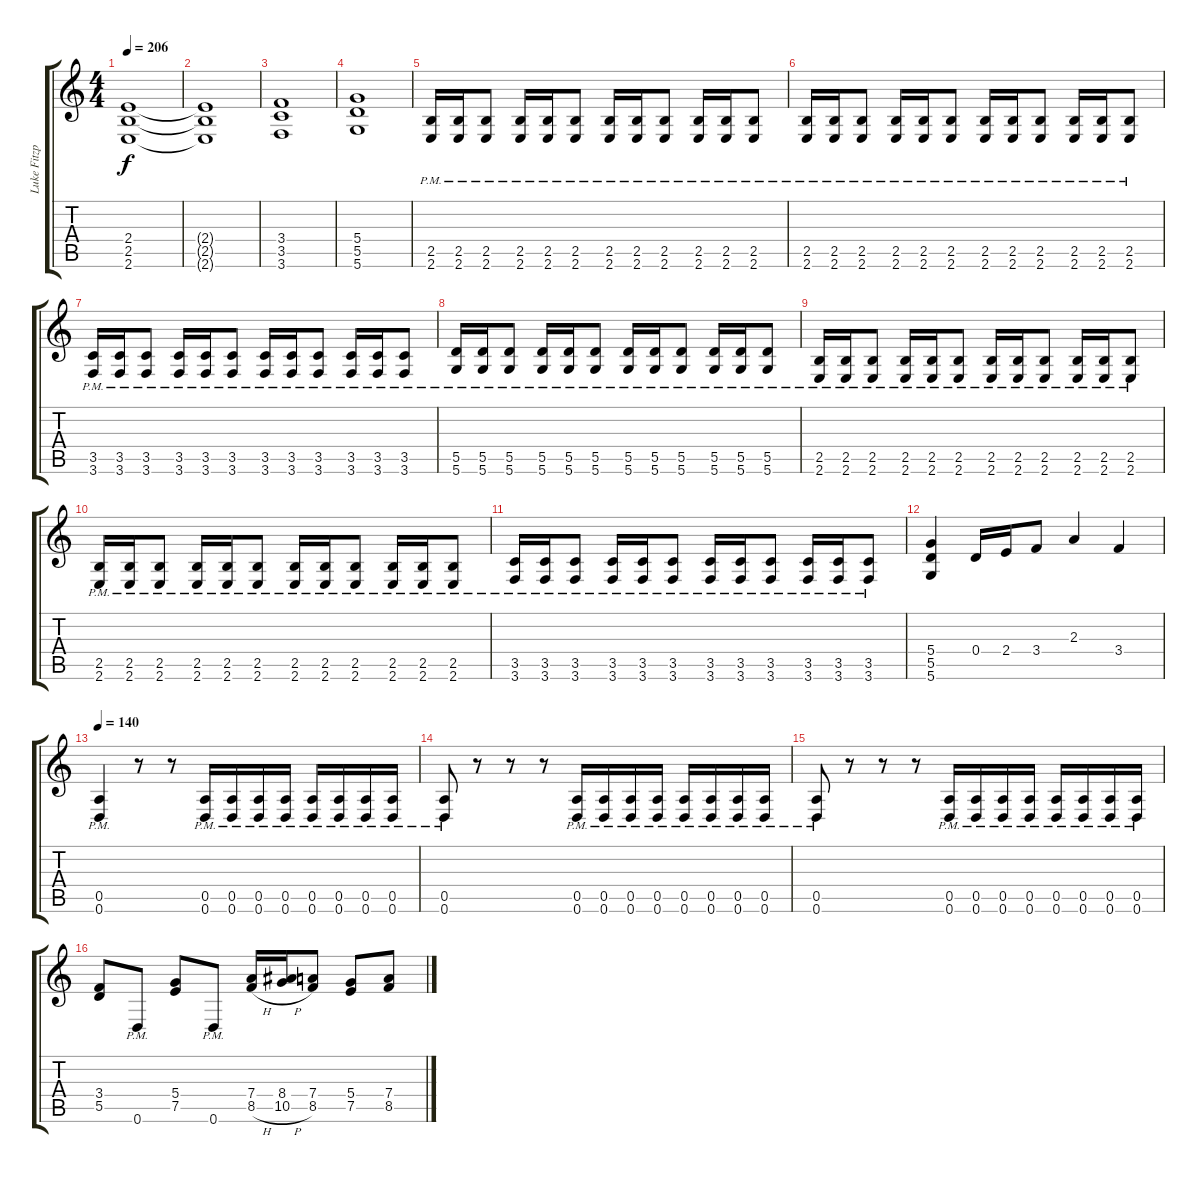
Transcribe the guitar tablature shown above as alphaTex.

\track ("Luke Fitzpatrick" "Luke Fitzp") {instrument distortionguitar}
\staff {score tabs}
\tuning (E4 B3 G3 D3 A2 D2) {hide}
\ts (4 4)
\tempo 206
\clef g2
\ks c
(2.4 2.5 2.6).1{dy f} |
(2.4{t} 2.5{t} 2.6{t}).1 |
(3.4 3.5 3.6).1 |
(5.4 5.5 5.6).1 |
(2.5{pm} 2.6{pm}).16 (2.5{pm} 2.6{pm}).16 (2.5{pm} 2.6{pm}).8 (2.5{pm} 2.6{pm}).16 (2.5{pm} 2.6{pm}).16 (2.5{pm} 2.6{pm}).8 (2.5{pm} 2.6{pm}).16 (2.5{pm} 2.6{pm}).16 (2.5{pm} 2.6{pm}).8 (2.5{pm} 2.6{pm}).16 (2.5{pm} 2.6{pm}).16 (2.5{pm} 2.6{pm}).8 |
(2.5{pm} 2.6{pm}).16 (2.5{pm} 2.6{pm}).16 (2.5{pm} 2.6{pm}).8 (2.5{pm} 2.6{pm}).16 (2.5{pm} 2.6{pm}).16 (2.5{pm} 2.6{pm}).8 (2.5{pm} 2.6{pm}).16 (2.5{pm} 2.6{pm}).16 (2.5{pm} 2.6{pm}).8 (2.5{pm} 2.6{pm}).16 (2.5{pm} 2.6{pm}).16 (2.5{pm} 2.6{pm}).8 |
(3.5{pm} 3.6{pm}).16 (3.5{pm} 3.6{pm}).16 (3.5{pm} 3.6{pm}).8 (3.5{pm} 3.6{pm}).16 (3.5{pm} 3.6{pm}).16 (3.5{pm} 3.6{pm}).8 (3.5{pm} 3.6{pm}).16 (3.5{pm} 3.6{pm}).16 (3.5{pm} 3.6{pm}).8 (3.5{pm} 3.6{pm}).16 (3.5{pm} 3.6{pm}).16 (3.5{pm} 3.6{pm}).8 |
(5.5{pm} 5.6{pm}).16 (5.5{pm} 5.6{pm}).16 (5.5{pm} 5.6{pm}).8 (5.5{pm} 5.6{pm}).16 (5.5{pm} 5.6{pm}).16 (5.5{pm} 5.6{pm}).8 (5.5{pm} 5.6{pm}).16 (5.5{pm} 5.6{pm}).16 (5.5{pm} 5.6{pm}).8 (5.5{pm} 5.6{pm}).16 (5.5{pm} 5.6{pm}).16 (5.5{pm} 5.6{pm}).8 |
(2.5{pm} 2.6{pm}).16 (2.5{pm} 2.6{pm}).16 (2.5{pm} 2.6{pm}).8 (2.5{pm} 2.6{pm}).16 (2.5{pm} 2.6{pm}).16 (2.5{pm} 2.6{pm}).8 (2.5{pm} 2.6{pm}).16 (2.5{pm} 2.6{pm}).16 (2.5{pm} 2.6{pm}).8 (2.5{pm} 2.6{pm}).16 (2.5{pm} 2.6{pm}).16 (2.5{pm} 2.6{pm}).8 |
(2.5{pm} 2.6{pm}).16 (2.5{pm} 2.6{pm}).16 (2.5{pm} 2.6{pm}).8 (2.5{pm} 2.6{pm}).16 (2.5{pm} 2.6{pm}).16 (2.5{pm} 2.6{pm}).8 (2.5{pm} 2.6{pm}).16 (2.5{pm} 2.6{pm}).16 (2.5{pm} 2.6{pm}).8 (2.5{pm} 2.6{pm}).16 (2.5{pm} 2.6{pm}).16 (2.5{pm} 2.6{pm}).8 |
(3.5{pm} 3.6{pm}).16 (3.5{pm} 3.6{pm}).16 (3.5{pm} 3.6{pm}).8 (3.5{pm} 3.6{pm}).16 (3.5{pm} 3.6{pm}).16 (3.5{pm} 3.6{pm}).8 (3.5{pm} 3.6{pm}).16 (3.5{pm} 3.6{pm}).16 (3.5{pm} 3.6{pm}).8 (3.5{pm} 3.6{pm}).16 (3.5{pm} 3.6{pm}).16 (3.5{pm} 3.6{pm}).8 |
(5.4 5.5 5.6).4 0.4.16 2.4.16 3.4.8 2.3.4 3.4.4 |
\tempo 140
(0.5{pm} 0.6{pm}).4 r.8 r.8 (0.5{pm} 0.6{pm}).16 (0.5{pm} 0.6{pm}).16 (0.5{pm} 0.6{pm}).16 (0.5{pm} 0.6{pm}).16 (0.5{pm} 0.6{pm}).16 (0.5{pm} 0.6{pm}).16 (0.5{pm} 0.6{pm}).16 (0.5{pm} 0.6{pm}).16 |
(0.5{pm} 0.6{pm}).8 r.8 r.8 r.8 (0.5{pm} 0.6{pm}).16 (0.5{pm} 0.6{pm}).16 (0.5{pm} 0.6{pm}).16 (0.5{pm} 0.6{pm}).16 (0.5{pm} 0.6{pm}).16 (0.5{pm} 0.6{pm}).16 (0.5{pm} 0.6{pm}).16 (0.5{pm} 0.6{pm}).16 |
(0.5{pm} 0.6{pm}).8 r.8 r.8 r.8 (0.5{pm} 0.6{pm}).16 (0.5{pm} 0.6{pm}).16 (0.5{pm} 0.6{pm}).16 (0.5{pm} 0.6{pm}).16 (0.5{pm} 0.6{pm}).16 (0.5{pm} 0.6{pm}).16 (0.5{pm} 0.6{pm}).16 (0.5{pm} 0.6{pm}).16 |
(3.4 5.5).8 0.6{pm}.8 (5.4 7.5).8 0.6{pm}.8 (7.4 8.5{h}).16 (8.4 10.5{h}).16 (7.4 8.5).8 (5.4 7.5).8 (7.4 8.5).8
